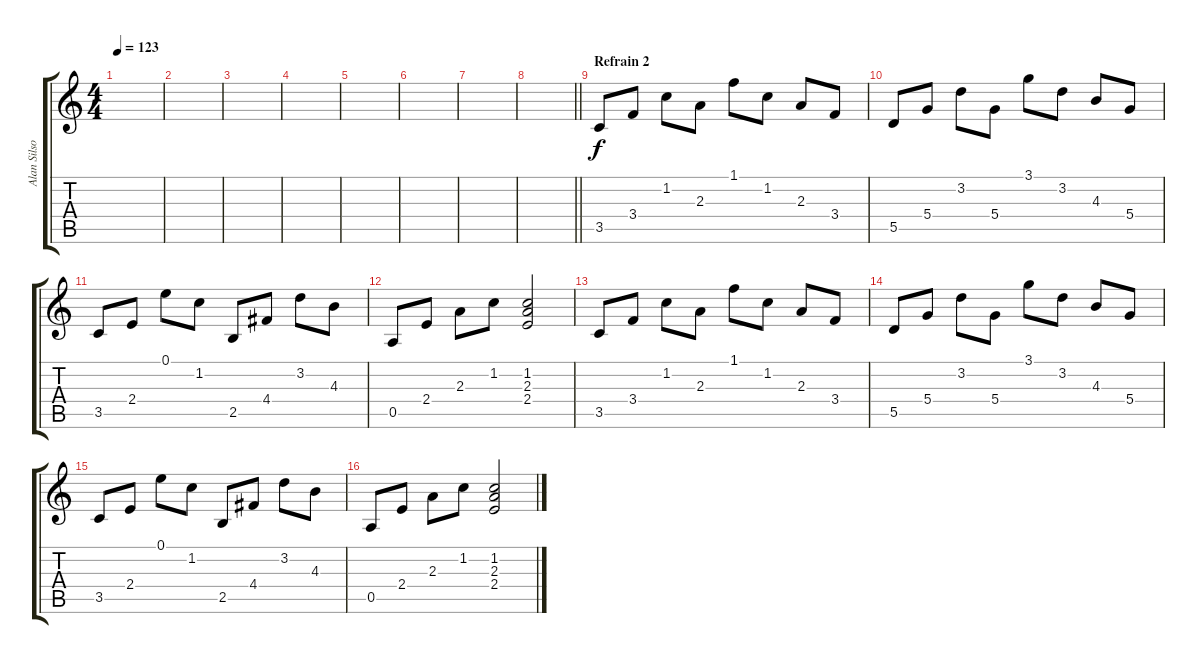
\track ("Alan Silson - Rythm Guitar" "Alan Silso") {instrument distortionguitar}
\staff {score tabs}
\tuning (E4 B3 G3 D3 A2 E2) {hide}
\ts (4 4)
\tempo 123
\clef g2
\ks c
|
|
|
|
|
|
|
\barLineRight lightlight
|
\section ("" "Refrain 2")
3.5.8 3.4.8 1.2.8 2.3.8 1.1.8 1.2.8 2.3.8 3.4.8 |
5.5.8 5.4.8 3.2.8 5.4.8 3.1.8 3.2.8 4.3.8 5.4.8 |
3.5.8 2.4.8 0.1.8 1.2.8 2.5.8 4.4.8 3.2.8 4.3.8 |
0.5.8 2.4.8 2.3.8 1.2.8 (1.2 2.3 2.4).2 |
3.5.8 3.4.8 1.2.8 2.3.8 1.1.8 1.2.8 2.3.8 3.4.8 |
5.5.8 5.4.8 3.2.8 5.4.8 3.1.8 3.2.8 4.3.8 5.4.8 |
3.5.8 2.4.8 0.1.8 1.2.8 2.5.8 4.4.8 3.2.8 4.3.8 |
0.5.8 2.4.8 2.3.8 1.2.8 (1.2 2.3 2.4).2
